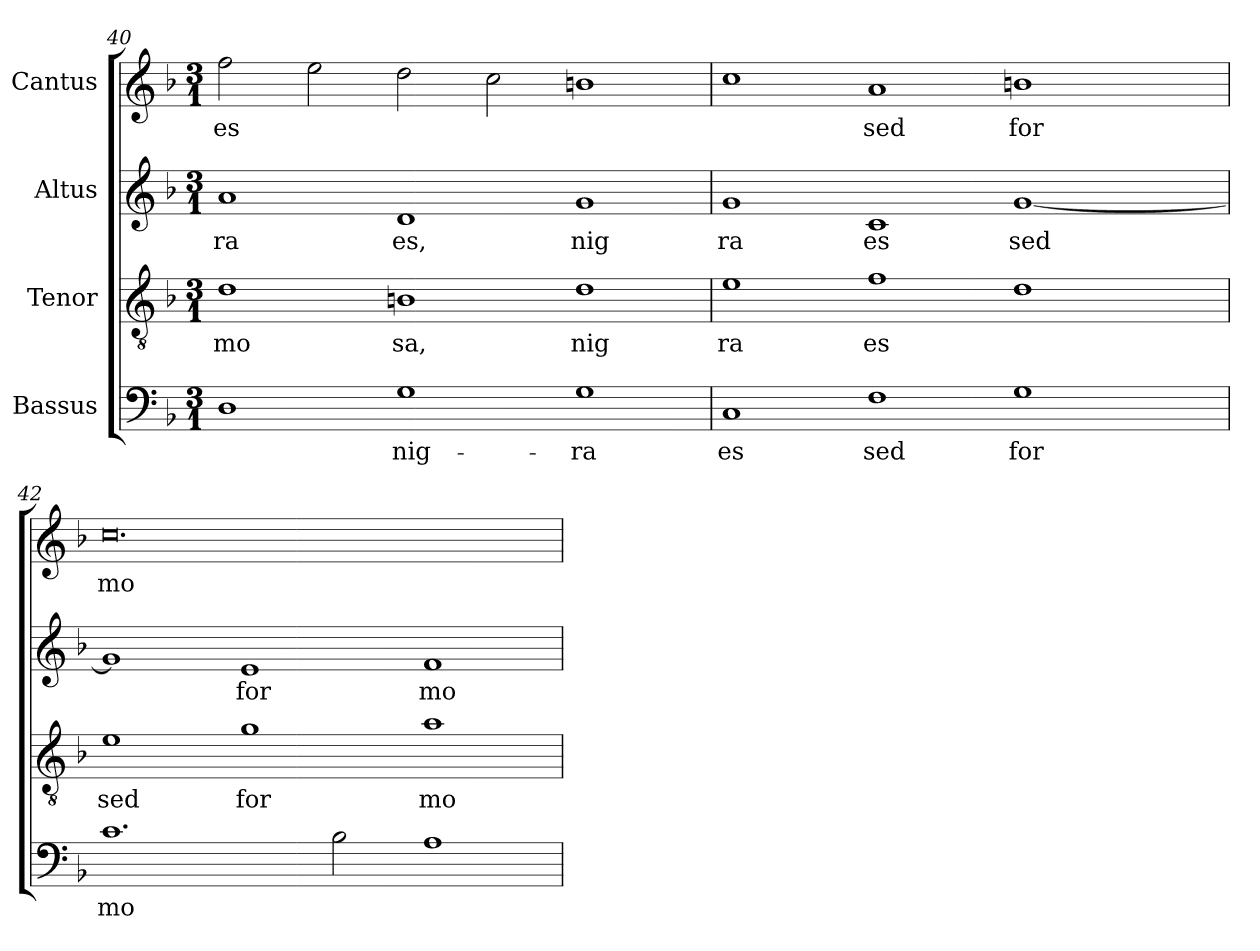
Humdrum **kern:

**kern	**text	**kern	**text	**kern	**text	**kern	**text
*part4	*part4	*part3	*part3	*part2	*part2	*part1	*part1
*staff4	*staff4	*staff3	*staff3	*staff2	*staff2	*staff1	*staff1
*I"Bassus	*	*I"Tenor	*	*I"Altus	*	*I"Cantus	*
*clefF4	*	*clefGv2	*	*clefG2	*	*clefG2	*
*k[b-]	*	*k[b-]	*	*k[b-]	*	*k[b-]	*
*F:	*	*F:	*	*F:	*	*F:	*
*M3/1	*	*M3/1	*	*M3/1	*	*M3/1	*
=40	=40	=40	=40	=40	=40	=40	=40
!	!	!	!LO:LY:b:cj	!	!LO:LY:b:cj	!	!LO:LY:b:cj
1D	.	1d	mo	1a	ra	2ff\	es
.	.	.	.	.	.	2ee\	.
!	!LO:LY:b:cj	!	!LO:LY:b:cj	!	!LO:LY:b:cj	!	!
1G	nig-	1Bn	sa,	1d	es,	2dd\	.
.	.	.	.	.	.	2cc\	.
!	!LO:LY:b:cj	!	!LO:LY:b:cj	!	!LO:LY:b:cj	!	!
1G	-ra	1d	nig	1g	nig	1bn	.
!!LO:LB:g=z
=41	=41	=41	=41	=41	=41	=41	=41
!	!LO:LY:b:cj	!	!LO:LY:b:cj	!	!LO:LY:b:cj	!	!
*	*	*	*	*	*	*^	*
1C	es	1e	ra	1g	ra	1cc	64ryy	.
.	.	.	.	.	.	.	1ryy	.
!	!LO:LY:b:cj	!	!LO:LY:b:cj	!	!LO:LY:b:cj	!	!	!LO:LY:b:cj
1F	sed	1f	es	1c	es	1a	.	sed
.	.	.	.	.	.	.	1ryy	.
!	!LO:LY:b:cj	!	!	!	!LO:LY:b:cj	!	!	!LO:LY:b:cj
1G	for	1d	.	[<1g	sed	1bn	.	for
.	.	.	.	.	.	.	2ryy	.
.	.	.	.	.	.	.	4ryy	.
.	.	.	.	.	.	.	8...ryy	.
=42	=42	=42	=42	=42	=42	=42	=42	=42
!	!LO:LY:b:cj	!	!LO:LY:b:cj	!	!	!	!	!LO:LY:b:cj
*	*	*	*	*	*	*v	*v	*
1.c	mo	1e	sed	1g]	.	0.cc	mo
!	!	!	!LO:LY:b:cj	!	!LO:LY:b:cj	!	!
.	.	1g	for	1e	for	.	.
2B-\	.	.	.	.	.	.	.
!	!	!	!LO:LY:b:cj	!	!LO:LY:b:cj	!	!
1A	.	1a	mo	1f	mo	.	.
=	=	=	=	=	=	=	=
*-	*-	*-	*-	*-	*-	*-	*-
